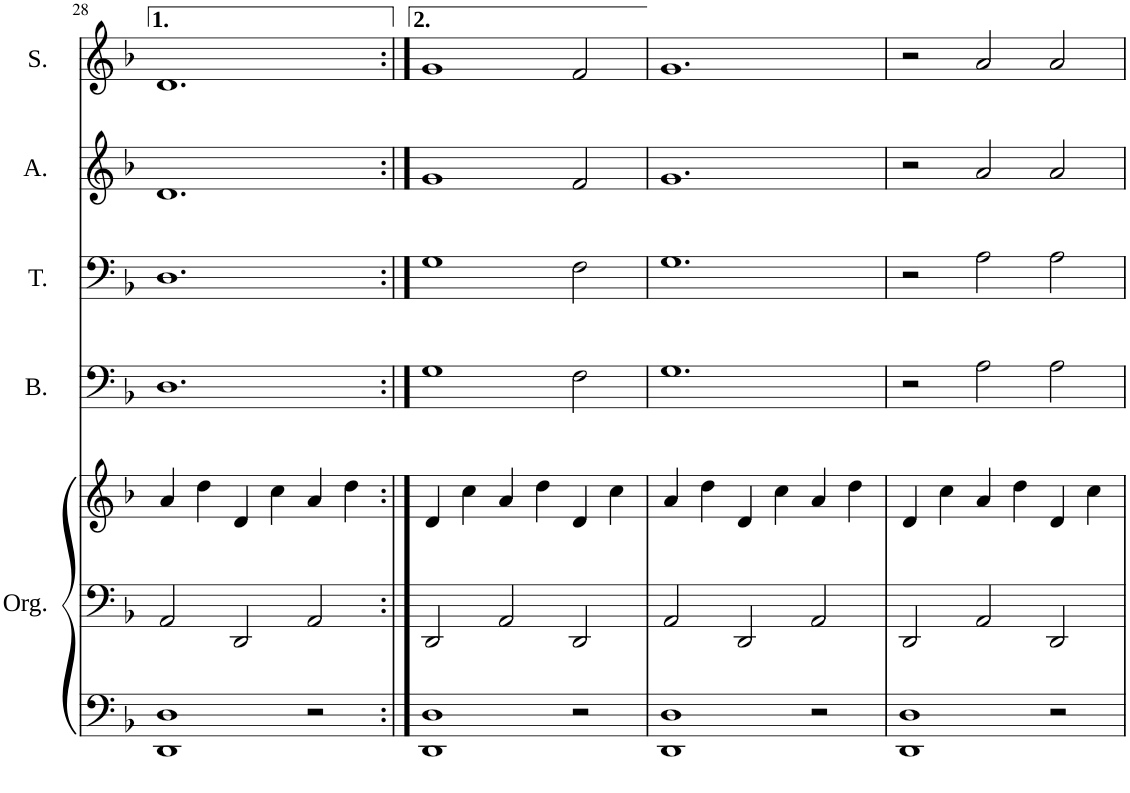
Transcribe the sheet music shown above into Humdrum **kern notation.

**kern	**kern	**kern	**kern	**kern	**kern	**kern
*part5	*part5	*part5	*part4	*part3	*part2	*part1
*staff7	*staff6	*staff5	*staff4	*staff3	*staff2	*staff1
*I"Organ	*	*	*I"Bass	*I"Tenor	*I"Alto	*I"Soprano
*I'Org.	*	*	*I'B.	*I'T.	*I'A.	*I'S.
!!LO:PB:g=z
*clefF4	*clefF4	*clefG2	*clefF4	*clefF4	*clefG2	*clefG2
*k[b-]	*k[b-]	*k[b-]	*k[b-]	*k[b-]	*k[b-]	*k[b-]
*M6/4	*M6/4	*M6/4	*M6/4	*M6/4	*M6/4	*M6/4
=28	=28	=28	=28	=28	=28	=28
1DD 1D	2AA/	4a/	1.D	1.D	1.d	1.d
.	.	4dd\	.	.	.	.
.	2DD/	4d/	.	.	.	.
.	.	4cc\	.	.	.	.
2r	2AA/	4a/	.	.	.	.
.	.	4dd\	.	.	.	.
=29:|!	=29:|!	=29:|!	=29:|!	=29:|!	=29:|!	=29:|!
1DD 1D	2DD/	4d/	1G	1G	1g	1g
.	.	4cc\	.	.	.	.
.	2AA/	4a/	.	.	.	.
.	.	4dd\	.	.	.	.
2r	2DD/	4d/	2F\	2F\	2f/	2f/
.	.	4cc\	.	.	.	.
=30	=30	=30	=30	=30	=30	=30
1DD 1D	2AA/	4a/	1.G	1.G	1.g	1.g
.	.	4dd\	.	.	.	.
.	2DD/	4d/	.	.	.	.
.	.	4cc\	.	.	.	.
2r	2AA/	4a/	.	.	.	.
.	.	4dd\	.	.	.	.
=31	=31	=31	=31	=31	=31	=31
1DD 1D	2DD/	4d/	2r	2r	2r	2r
.	.	4cc\	.	.	.	.
.	2AA/	4a/	2A\	2A\	2a/	2a/
.	.	4dd\	.	.	.	.
2r	2DD/	4d/	2A\	2A\	2a/	2a/
.	.	4cc\	.	.	.	.
=	=	=	=	=	=	=
*-	*-	*-	*-	*-	*-	*-
